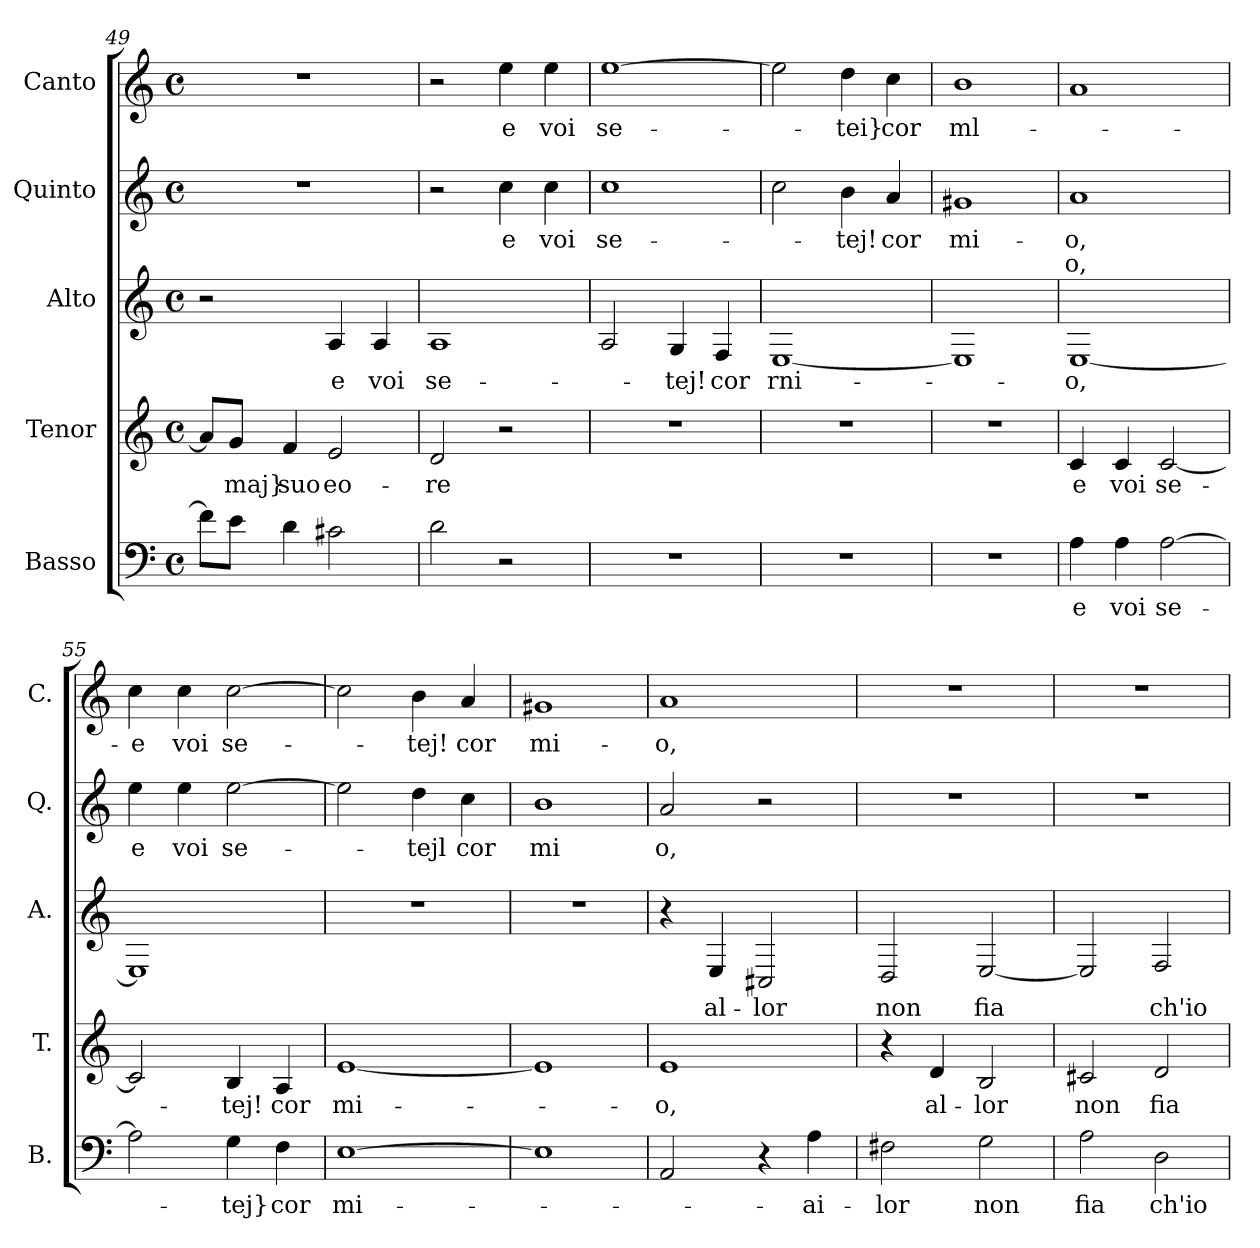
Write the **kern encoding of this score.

**kern	**text	**kern	**text	**kern	**text	**kern	**text	**text	**kern	**text
*part5	*part5	*part4	*part4	*part3	*part3	*part2	*part2	*part2	*part1	*part1
*staff5	*staff5	*staff4	*staff4	*staff3	*staff3	*staff2	*staff2	*staff2	*staff1	*staff1
*I"Basso	*	*I"Tenor	*	*I"Alto	*	*I"Quinto	*	*	*I"Canto	*
*I'B.	*	*I'T.	*	*I'A.	*	*I'Q.	*	*	*I'C.	*
*clefF4	*	*clefG2	*	*clefG2	*	*clefG2	*	*	*clefG2	*
*k[]	*	*k[]	*	*k[]	*	*k[]	*	*	*k[]	*
*M4/4	*	*M4/4	*	*M4/4	*	*M4/4	*	*	*M4/4	*
*met(c)	*	*met(c)	*	*met(c)	*	*met(c)	*	*	*met(c)	*
=49	=49	=49	=49	=49	=49	=49	=49	=49	=49	=49
8f\L]	.	8a/L]	.	2r	.	1r	.	.	1r	.
!	!	!	!LO:LY:b	!	!	!	!	!	!	!
8e\J	.	8g/J	-maj}	.	.	.	.	.	.	.
!	!	!	!LO:LY:b	!	!	!	!	!	!	!
4d\	.	4f/	-suo	.	.	.	.	.	.	.
!	!	!	!LO:LY:b	!	!LO:LY:b	!	!	!	!	!
2c#X\	.	2e/	-eo-	4A/	-e	.	.	.	.	.
!	!	!	!	!	!LO:LY:b	!	!	!	!	!
.	.	.	.	4A/	-voi	.	.	.	.	.
=50	=50	=50	=50	=50	=50	=50	=50	=50	=50	=50
!	!	!	!LO:LY:b	!	!LO:LY:b	!	!	!	!	!
2d\	.	2d/	-re	1A	-se-	2r	.	.	2r	.
!	!	!	!	!	!	!	!LO:LY:b	!	!	!LO:LY:b
2r	.	2r	.	.	.	4cc\	-e	.	4ee\	-e
!	!	!	!	!	!	!	!LO:LY:b	!	!	!LO:LY:b
.	.	.	.	.	.	4cc\	-voi	.	4ee\	-voi
!!LO:LB:g=z
=51	=51	=51	=51	=51	=51	=51	=51	=51	=51	=51
!	!	!	!	!	!	!	!LO:LY:b	!	!	!LO:LY:b
1r	.	1r	.	2A/	.	1cc	-se-	.	[1ee	-se-
!	!	!	!	!	!LO:LY:b	!	!	!	!	!
.	.	.	.	4G/	-tej!	.	.	.	.	.
!	!	!	!	!	!LO:LY:b	!	!	!	!	!
.	.	.	.	4F/	-cor	.	.	.	.	.
=52	=52	=52	=52	=52	=52	=52	=52	=52	=52	=52
!	!	!	!	!	!LO:LY:b	!	!	!	!	!
1r	.	1r	.	[1E	-rni-	2cc\	.	.	2ee\]	.
!	!	!	!	!	!	!	!LO:LY:b	!	!	!LO:LY:b
.	.	.	.	.	.	4b\	-tej!	.	4dd\	-tei}
!	!	!	!	!	!	!	!LO:LY:b	!	!	!LO:LY:b
.	.	.	.	.	.	4a/	-cor	.	4cc\	-cor
=53	=53	=53	=53	=53	=53	=53	=53	=53	=53	=53
!	!	!	!	!	!	!	!LO:LY:b	!	!	!LO:LY:b
1r	.	1r	.	1E]	.	1g#X	-mi-	.	1b	-ml-
=54	=54	=54	=54	=54	=54	=54	=54	=54	=54	=54
!	!LO:LY:b	!	!LO:LY:b	!	!LO:LY:b	!	!LO:LY:b	!LO:LY:b	!	!
4A\	-e	4c/	-e	[1E	-o,	1a	-o,	-o,	1a	.
!	!LO:LY:b	!	!LO:LY:b	!	!	!	!	!	!	!
4A\	-voi	4c/	-voi	.	.	.	.	.	.	.
!	!LO:LY:b	!	!LO:LY:b	!	!	!	!	!	!	!
[2A\	-se-	[2c/	-se-	.	.	.	.	.	.	.
=55	=55	=55	=55	=55	=55	=55	=55	=55	=55	=55
!	!	!	!	!	!	!	!LO:LY:b	!	!	!LO:LY:b
2A\]	.	2c/]	.	1E]	.	4ee\	-e	.	4cc\	-e
!	!	!	!	!	!	!	!LO:LY:b	!	!	!LO:LY:b
.	.	.	.	.	.	4ee\	-voi	.	4cc\	-voi
!	!LO:LY:b	!	!LO:LY:b	!	!	!	!LO:LY:b	!	!	!LO:LY:b
4G\	-tej}	4B/	-tej!	.	.	[2ee\	-se-	.	[2cc\	-se-
!	!LO:LY:b	!	!LO:LY:b	!	!	!	!	!	!	!
4F\	-cor	4A/	-cor	.	.	.	.	.	.	.
=56	=56	=56	=56	=56	=56	=56	=56	=56	=56	=56
!	!LO:LY:b	!	!LO:LY:b	!	!	!	!	!	!	!
[1E	-mi-	[1e	-mi-	1r	.	2ee\]	.	.	2cc\]	.
!	!	!	!	!	!	!	!LO:LY:b	!	!	!LO:LY:b
.	.	.	.	.	.	4dd\	-tejl	.	4b\	-tej!
!	!	!	!	!	!	!	!LO:LY:b	!	!	!LO:LY:b
.	.	.	.	.	.	4cc\	-cor	.	4a/	-cor
=57	=57	=57	=57	=57	=57	=57	=57	=57	=57	=57
!	!	!	!	!	!	!	!LO:LY:b	!	!	!LO:LY:b
1E]	.	1e]	.	1r	.	1b	-mi	.	1g#X	-mi-
=58	=58	=58	=58	=58	=58	=58	=58	=58	=58	=58
!	!	!	!LO:LY:b	!	!	!	!LO:LY:b	!	!	!LO:LY:b
2AA/	.	1e	-o,	4r	.	2a/	-o,	.	1a	-o,
!	!	!	!	!	!LO:LY:b	!	!	!	!	!
.	.	.	.	4E/	-al-	.	.	.	.	.
!	!	!	!	!	!LO:LY:b	!	!	!	!	!
4r	.	.	.	2C#X/	-lor	2r	.	.	.	.
!	!LO:LY:b	!	!	!	!	!	!	!	!	!
4A\	-ai-	.	.	.	.	.	.	.	.	.
=59	=59	=59	=59	=59	=59	=59	=59	=59	=59	=59
!	!LO:LY:b	!	!	!	!LO:LY:b	!	!	!	!	!
2F#X\	-lor	4r	.	2D/	-non	1r	.	.	1r	.
!	!	!	!LO:LY:b	!	!	!	!	!	!	!
.	.	4d/	-al-	.	.	.	.	.	.	.
!	!LO:LY:b	!	!LO:LY:b	!	!LO:LY:b	!	!	!	!	!
2G\	-non	2B/	-lor	[2E/	-fia	.	.	.	.	.
=60	=60	=60	=60	=60	=60	=60	=60	=60	=60	=60
!	!LO:LY:b	!	!LO:LY:b	!	!	!	!	!	!	!
2A\	-fia	2c#X/	-non	2E/]	.	1r	.	.	1r	.
!	!LO:LY:b	!	!LO:LY:b	!	!LO:LY:b	!	!	!	!	!
2D\	-ch'io	2d/	-fia	2F/	-ch'io	.	.	.	.	.
=	=	=	=	=	=	=	=	=	=	=
*-	*-	*-	*-	*-	*-	*-	*-	*-	*-	*-
